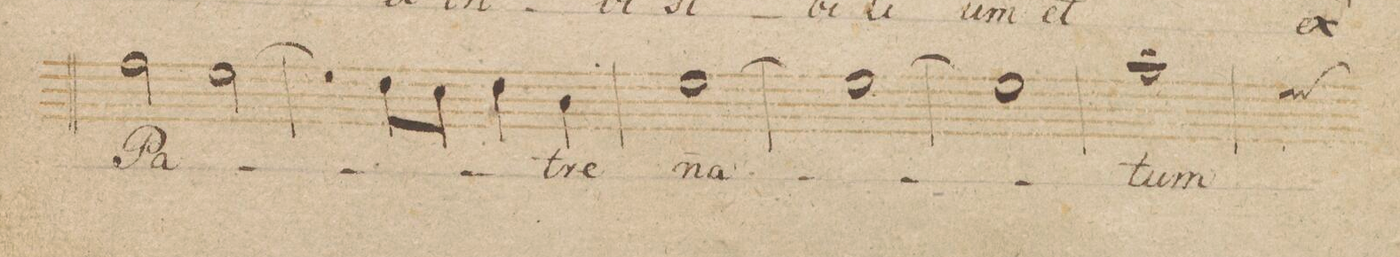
**kern	**text	**dynam
*I"Basso.	*	*
*clefF4	*	*
*k[b-]	*	*
*met(c|)	*	*
*M2/2	*	*
2A\	Pa-	.
[2G\	.	.
=23	=23	=23
4G\]	.	.
8F\L	.	.
8E\J	.	.
4F\	.	.
4D\	-tre	.
=24	=24	=24
[1G	na-	.
=25	=25	=25
1G_	.	.
=26	=26	=26
1G]	.	.
=27	=27	=27
1c	-tum	.
*custos:G	*	*
=28	=28	=28
*-	*-	*-
